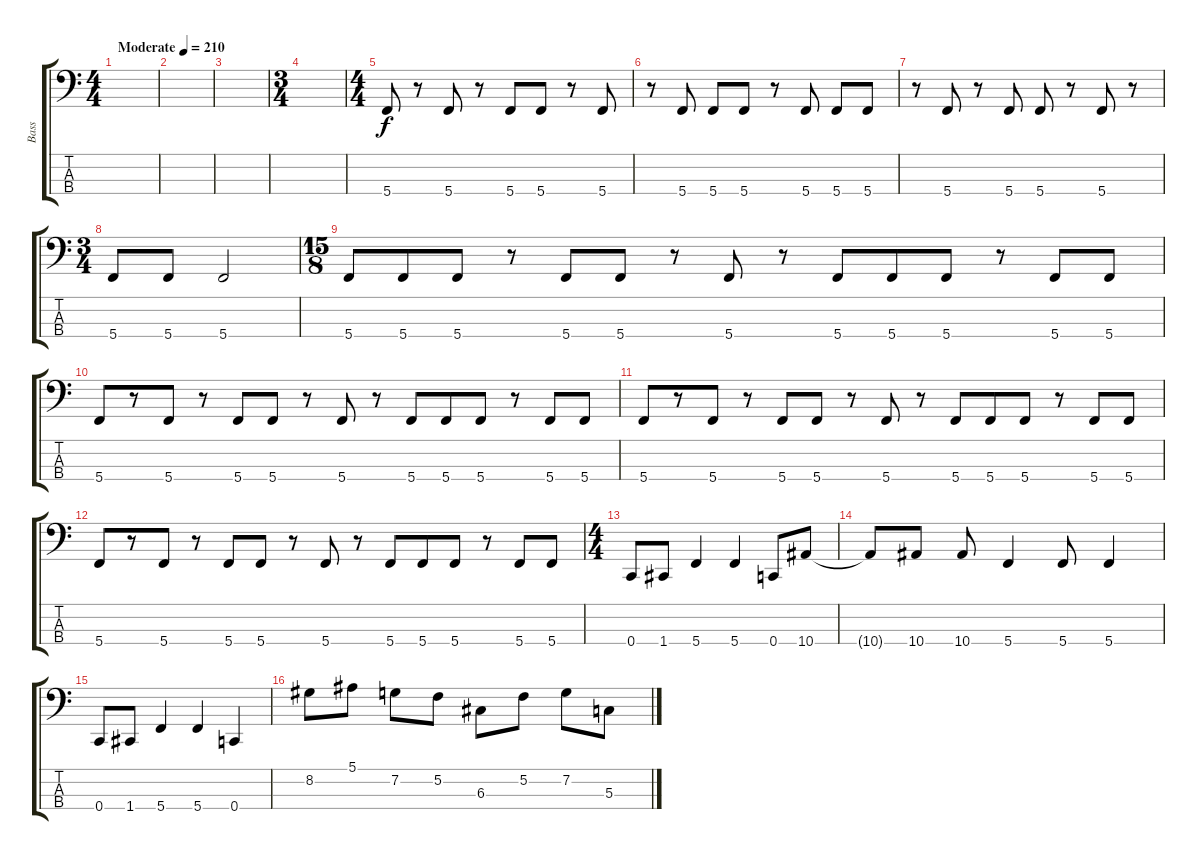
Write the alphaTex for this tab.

\track ("Bass" "Bass") {instrument electricbasspick}
\staff {score tabs}
\tuning (F2 C2 G1 C1) {hide}
\ts (4 4)
\tempo (210 "Moderate")
\clef f4
\ks c
|
|
|
\ts (3 4)
|
\ts (4 4)
5.4.8 r.8 5.4.8 r.8 5.4.8 5.4.8 r.8 5.4.8 |
r.8 5.4.8 5.4.8 5.4.8 r.8 5.4.8 5.4.8 5.4.8 |
r.8 5.4.8 r.8 5.4.8 5.4.8 r.8 5.4.8 r.8 |
\ts (3 4)
5.4.8 5.4.8 5.4.2 |
\ts (15 8)
5.4.8 5.4.8 5.4.8 r.8 5.4.8 5.4.8 r.8 5.4.8 r.8 5.4.8 5.4.8 5.4.8 r.8 5.4.8 5.4.8 |
5.4.8 r.8 5.4.8 r.8 5.4.8 5.4.8 r.8 5.4.8 r.8 5.4.8 5.4.8 5.4.8 r.8 5.4.8 5.4.8 |
5.4.8 r.8 5.4.8 r.8 5.4.8 5.4.8 r.8 5.4.8 r.8 5.4.8 5.4.8 5.4.8 r.8 5.4.8 5.4.8 |
5.4.8 r.8 5.4.8 r.8 5.4.8 5.4.8 r.8 5.4.8 r.8 5.4.8 5.4.8 5.4.8 r.8 5.4.8 5.4.8 |
\ts (4 4)
0.4.8 1.4.8 5.4.4 5.4.4 0.4.8 10.4.8 |
10.4{t}.8 10.4.8 10.4.8 5.4.4 5.4.8 5.4.4 |
0.4.8 1.4.8 5.4.4 5.4.4 0.4.4 |
8.2.8 5.1.8 7.2.8 5.2.8 6.3.8 5.2.8 7.2.8 5.3.8
